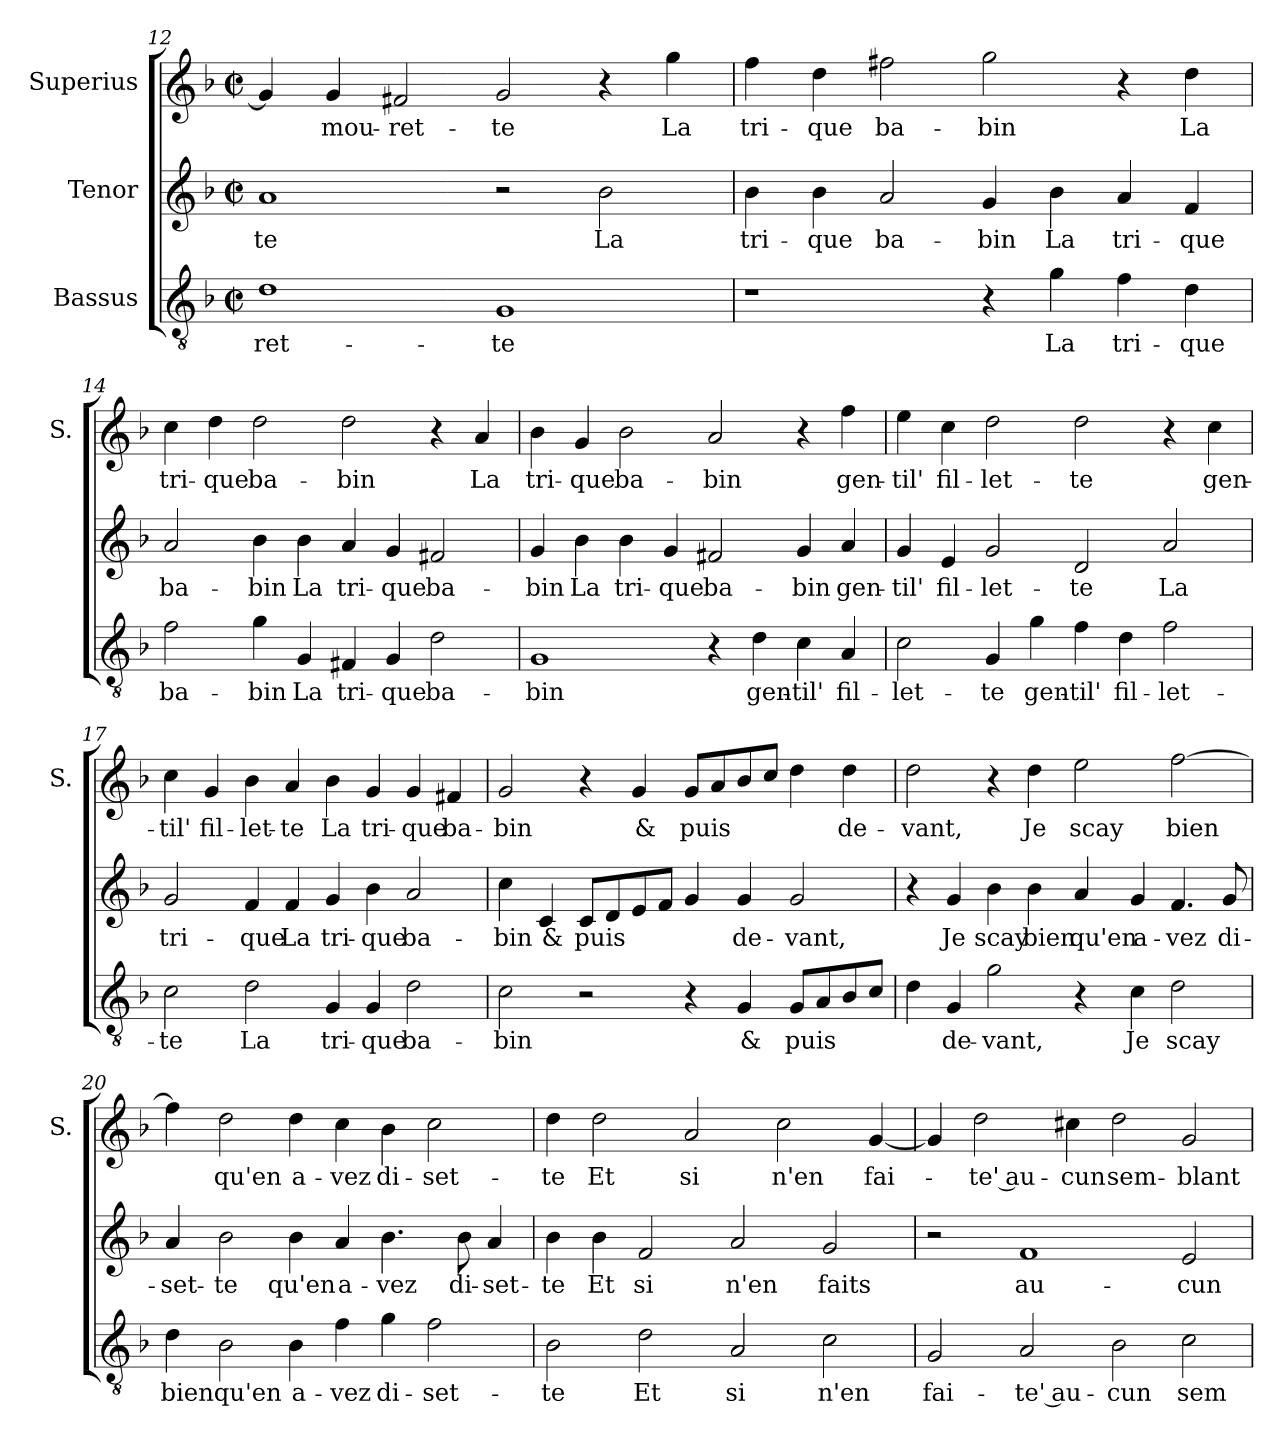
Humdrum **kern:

**kern	**text	**kern	**text	**kern	**text
*part3	*part3	*part2	*part2	*part1	*part1
*staff3	*staff3	*staff2	*staff2	*staff1	*staff1
*I"Bassus	*	*I"Tenor	*	*I"Superius	*
*	*	*	*	*I'S.	*
*clefGv2	*	*clefG2	*	*clefG2	*
*k[b-]	*	*k[b-]	*	*k[b-]	*
*F:	*	*F:	*	*F:	*
*M2/2	*	*M2/2	*	*M2/2	*
*met(c|)	*	*met(c|)	*	*met(c|)	*
=12	=12	=12	=12	=12	=12
1d\	-ret-	1a/	-te	4g/]	.
.	.	.	.	4g/	-mou-
.	.	.	.	2f#X/	-ret-
1G/	-te	2r	.	2g/	-te
.	.	2b-\	La	4r	.
.	.	.	.	4gg\	La
!!LO:LB:g=z
=13	=13	=13	=13	=13	=13
1r	.	4b-\	tri-	4ff\	tri-
.	.	4b-\	-que	4dd\	-que
.	.	2a/	ba-	2ff#X\	ba-
4r	.	4g/	-bin	2gg\	-bin
4g\	La	4b-\	La	.	.
4f\	tri-	4a/	tri-	4r	.
4d\	-que	4f/	-que	4dd\	La
=14	=14	=14	=14	=14	=14
2f\	ba-	2a/	ba-	4cc\	tri-
.	.	.	.	4dd\	-que
4g\	-bin	4b-\	-bin	2dd\	ba-
4G/	La	4b-\	La	.	.
4F#X/	tri-	4a/	tri-	2dd\	-bin
4G/	-que	4g/	-que	.	.
2d\	ba-	2f#X/	ba-	4r	.
.	.	.	.	4a/	La
=15	=15	=15	=15	=15	=15
1G/	-bin	4g/	-bin	4b-\	tri-
.	.	4b-\	La	4g/	-que
.	.	4b-\	tri-	2b-\	ba-
.	.	4g/	-que	.	.
4r	.	2f#X/	ba-	2a/	-bin
4d\	gen-	.	.	.	.
4c\	-til'	4g/	-bin	4r	.
4A/	fil-	4a/	gen-	4ff\	gen-
=16	=16	=16	=16	=16	=16
2c\	-let-	4g/	-til'	4ee\	-til'
.	.	4e/	fil-	4cc\	fil-
4G/	-te	2g/	-let-	2dd\	-let-
4g\	gen-	.	.	.	.
4f\	-til'	2d/	-te	2dd\	-te
4d\	fil-	.	.	.	.
2f\	-let-	2a/	La	4r	.
.	.	.	.	4cc\	gen-
!!LO:PB:g=z
=17	=17	=17	=17	=17	=17
2c\	-te	2g/	tri-	4cc\	-til'
.	.	.	.	4g/	fil-
2d\	La	4f/	-que	4b-\	-let-
.	.	4f/	La	4a/	-te
4G/	tri-	4g/	tri-	4b-\	La
4G/	-que	4b-\	-que	4g/	tri-
2d\	ba-	2a/	ba-	4g/	-que
.	.	.	.	4f#X/	ba-
=18	=18	=18	=18	=18	=18
2c\	-bin	4cc\	-bin	2g/	-bin
.	.	4c/	&	.	.
2r	.	8c/L	puis	4r	.
.	.	8d/	.	.	.
.	.	8e/	.	4g/	&
.	.	8f/J	.	.	.
4r	.	4g/	.	8g/L	puis
.	.	.	.	8a/	.
4G/	&	4g/	de-	8b-/	.
.	.	.	.	8cc/J	.
8G/L	puis	2g/	-vant,	4dd\	.
8A/	.	.	.	.	.
8B-/	.	.	.	4dd\	de-
8c/J	.	.	.	.	.
=19	=19	=19	=19	=19	=19
4d\	.	4r	.	2dd\	-vant,
4G/	de-	4g/	Je	.	.
2g\	-vant,	4b-\	scay	4r	.
.	.	4b-\	bien	4dd\	Je
4r	.	4a/	qu'en	2ee\	scay
4c\	Je	4g/	a-	.	.
2d\	scay	4.f/	-vez	[2ff\	bien
.	.	8g/	di-	.	.
=20	=20	=20	=20	=20	=20
4d\	bien	4a/	-set-	4ff\]	.
2B-\	qu'en	2b-\	-te	2dd\	qu'en
4B-\	a-	4b-\	qu'en	4dd\	a-
4f\	-vez	4a/	a-	4cc\	-vez
4g\	di-	4.b-\	-vez	4b-\	di-
2f\	-set-	.	.	2cc\	-set-
.	.	8b-\	di-	.	.
.	.	4a/	-set-	.	.
!!LO:LB:g=z
=21	=21	=21	=21	=21	=21
2B-\	-te	4b-\	-te	4dd\	-te
.	.	4b-\	Et	2dd\	Et
2d\	Et	2f/	si	.	.
.	.	.	.	2a/	si
2A/	si	2a/	n'en	.	.
.	.	.	.	2cc\	n'en
2c\	n'en	2g/	faits	.	.
.	.	.	.	[4g/	fai-
=22	=22	=22	=22	=22	=22
2G/	fai-	2r	.	4g/]	.
.	.	.	.	2dd\	-te' au-
2A/	-te' au-	1f/	au-	.	.
.	.	.	.	4cc#X\	-cun
2B-\	-cun	.	.	2dd\	sem-
2c\	sem-	2e/	-cun	2g/	-blant
=	=	=	=	=	=
*-	*-	*-	*-	*-	*-
